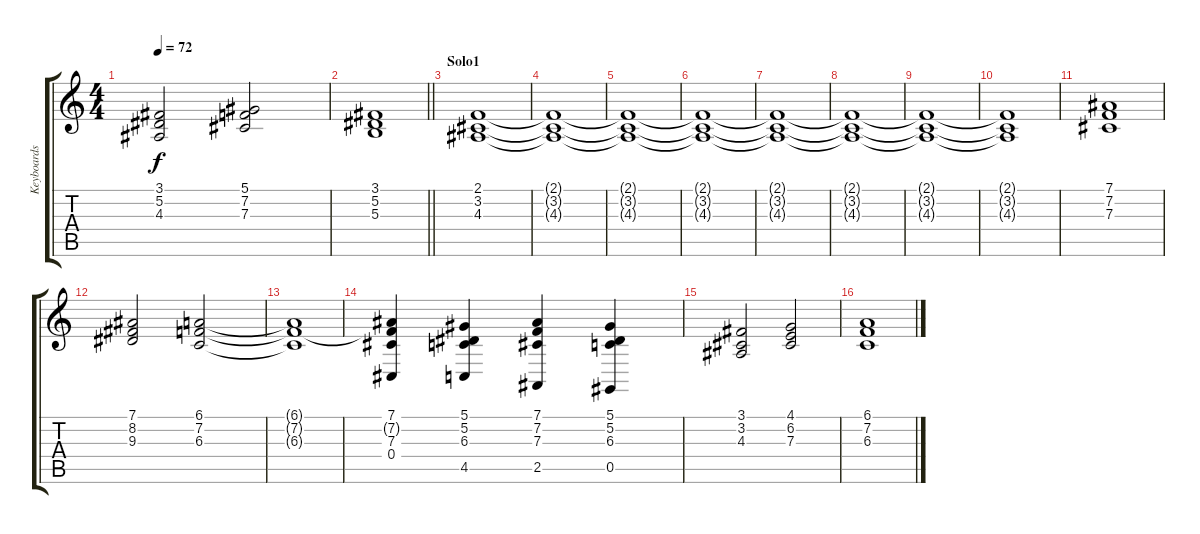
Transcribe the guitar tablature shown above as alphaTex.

\track ("Keyboards" "Keyboards") {instrument stringensemble1}
\staff {score tabs}
\tuning (Eb4 Bb3 Gb3 Db3 Ab2 Eb2) {hide}
\ts (4 4)
\tempo 72
\clef g2
\ks c
(3.1{t} 5.2{t} 4.3{t}).2{dy f} (5.1 7.2 7.3).2 |
\barLineRight lightlight
(3.1 5.2 5.3).1 |
\section ("" "Solo1")
(2.1 3.2 4.3).1 |
(2.1{t} 3.2{t} 4.3{t}).1 |
(2.1{t} 3.2{t} 4.3{t}).1 |
(2.1{t} 3.2{t} 4.3{t}).1 |
(2.1{t} 3.2{t} 4.3{t}).1 |
(2.1{t} 3.2{t} 4.3{t}).1 |
(2.1{t} 3.2{t} 4.3{t}).1 |
(2.1{t} 3.2{t} 4.3{t}).1 |
\section ("" "")
(7.1 7.2 7.3).1 |
(7.1 8.2 9.3).2 (6.1 7.2 6.3).2 |
(6.1{t} 7.2{t} 6.3{t}).1 |
(7.1 7.2{t} 7.3 0.4).4 (5.1 5.2 6.3 4.5).4 (7.1 7.2 7.3 2.5).4 (5.1 5.2 6.3 0.5).4 |
(3.1 3.2 4.3).2 (4.1 6.2 7.3).2 |
(6.1 7.2 6.3).1
